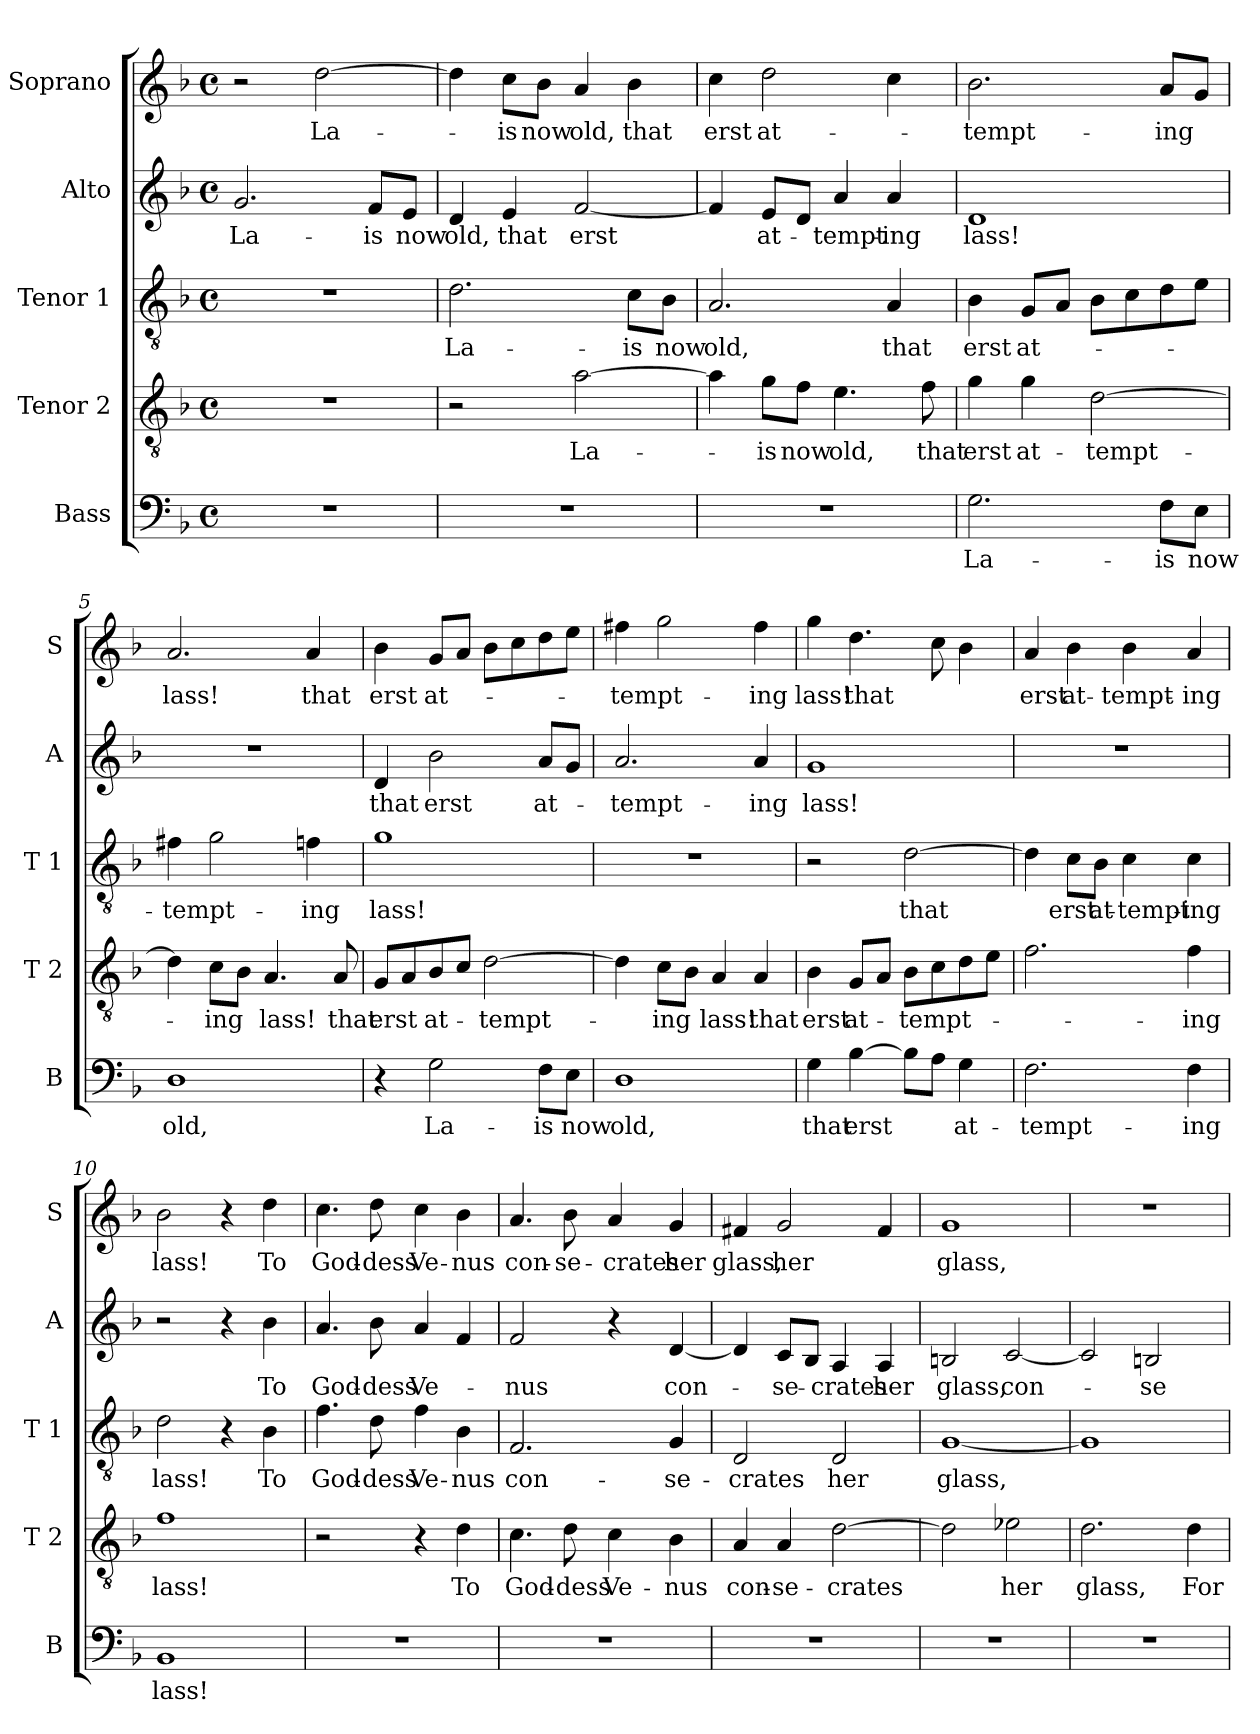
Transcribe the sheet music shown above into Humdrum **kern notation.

**kern	**text	**kern	**text	**kern	**text	**kern	**text	**kern	**text
*part5	*part5	*part4	*part4	*part3	*part3	*part2	*part2	*part1	*part1
*staff5	*staff5	*staff4	*staff4	*staff3	*staff3	*staff2	*staff2	*staff1	*staff1
*I"Bass	*	*I"Tenor 2	*	*I"Tenor 1	*	*I"Alto	*	*I"Soprano	*
*I'B	*	*I'T 2	*	*I'T 1	*	*I'A	*	*I'S	*
*clefF4	*	*clefGv2	*	*clefGv2	*	*clefG2	*	*clefG2	*
*k[b-]	*	*k[b-]	*	*k[b-]	*	*k[b-]	*	*k[b-]	*
*F:	*	*F:	*	*F:	*	*F:	*	*F:	*
*M4/4	*	*M4/4	*	*M4/4	*	*M4/4	*	*M4/4	*
*met(c)	*	*met(c)	*	*met(c)	*	*met(c)	*	*met(c)	*
=1	=1	=1	=1	=1	=1	=1	=1	=1	=1
1r	.	1r	.	1r	.	2.g/	La-	2r	.
.	.	.	.	.	.	.	.	[2dd\	La-
.	.	.	.	.	.	8f/L	-is	.	.
.	.	.	.	.	.	8e/J	now	.	.
=2	=2	=2	=2	=2	=2	=2	=2	=2	=2
1r	.	2r	.	2.d\	La-	4d/	old,	4dd\]	.
.	.	.	.	.	.	4e/	that	8cc\L	-is
.	.	.	.	.	.	.	.	8b-\J	now
.	.	[2a\	La-	.	.	[2f/	erst	4a/	old,
.	.	.	.	8c\L	-is	.	.	4b-\	that
.	.	.	.	8B-\J	now	.	.	.	.
=3	=3	=3	=3	=3	=3	=3	=3	=3	=3
1r	.	4a\]	.	2.A/	old,	4f/]	.	4cc\	erst
.	.	8g\L	-is	.	.	8e/L	at-	2dd\	at-
.	.	8f\J	now	.	.	8d/J	.	.	.
.	.	4.e\	old,	.	.	4a/	-tempt-	.	.
.	.	.	.	4A/	that	4a/	-ing	4cc\	.
.	.	8f\	that	.	.	.	.	.	.
!!LO:LB:g=z
=4	=4	=4	=4	=4	=4	=4	=4	=4	=4
2.G\	La-	4g\	erst	4B-\	erst	1d	lass!	2.b-\	-tempt-
.	.	4g\	at-	8G/L	at-	.	.	.	.
.	.	.	.	8A/J	.	.	.	.	.
.	.	[2d\	-tempt-	8B-\L	.	.	.	.	.
.	.	.	.	8c\	.	.	.	.	.
8F\L	-is	.	.	8d\	.	.	.	8a/L	-ing
8E\J	now	.	.	8e\J	.	.	.	8g/J	.
=5	=5	=5	=5	=5	=5	=5	=5	=5	=5
1D	old,	4d\]	.	4f#X\	-tempt-	1r	.	2.a/	lass!
.	.	8c\L	-ing	2g\	.	.	.	.	.
.	.	8B-\J	.	.	.	.	.	.	.
.	.	4.A/	lass!	.	.	.	.	.	.
.	.	.	.	4fn\	-ing	.	.	4a/	that
.	.	8A/	that	.	.	.	.	.	.
=6	=6	=6	=6	=6	=6	=6	=6	=6	=6
4r	.	8G/L	erst	1g	lass!	4d/	that	4b-\	erst
.	.	8A/	.	.	.	.	.	.	.
2G\	La-	8B-/	at-	.	.	2b-\	erst	8g/L	at-
.	.	8c/J	.	.	.	.	.	8a/J	.
.	.	[2d\	-tempt-	.	.	.	.	8b-\L	.
.	.	.	.	.	.	.	.	8cc\	.
8F\L	-is	.	.	.	.	8a/L	at-	8dd\	.
8E\J	now	.	.	.	.	8g/J	.	8ee\J	.
=7	=7	=7	=7	=7	=7	=7	=7	=7	=7
1D	old,	4d\]	.	1r	.	2.a/	-tempt-	4ff#X\	-tempt-
.	.	8c\L	-ing	.	.	.	.	2gg\	.
.	.	8B-\J	.	.	.	.	.	.	.
.	.	4A/	lass!	.	.	.	.	.	.
.	.	4A/	that	.	.	4a/	-ing	4ff#\	-ing
!!LO:PB:g=z
=8	=8	=8	=8	=8	=8	=8	=8	=8	=8
4G\	that	4B-\	erst	2r	.	1g	lass!	4gg\	lass!
[4B-\	erst	8G/L	at-	.	.	.	.	4.dd\	that
.	.	8A/J	.	.	.	.	.	.	.
8B-\L]	.	8B-\L	-tempt-	[2d\	that	.	.	.	.
8A\J	.	8c\	.	.	.	.	.	8cc\	.
4G\	at-	8d\	.	.	.	.	.	4b-\	.
.	.	8e\J	.	.	.	.	.	.	.
=9	=9	=9	=9	=9	=9	=9	=9	=9	=9
2.F\	-tempt-	2.f\	.	4d\]	.	1r	.	4a/	erst
.	.	.	.	8c\L	erst	.	.	4b-\	at-
.	.	.	.	8B-\J	at-	.	.	.	.
.	.	.	.	4c\	-tempt-	.	.	4b-\	-tempt-
4F\	-ing	4f\	-ing	4c\	-ing	.	.	4a/	-ing
=10	=10	=10	=10	=10	=10	=10	=10	=10	=10
1BB-	lass!	1f	lass!	2d\	lass!	2r	.	2b-\	lass!
.	.	.	.	4r	.	4r	.	4r	.
.	.	.	.	4B-\	To	4b-\	To	4dd\	To
=11	=11	=11	=11	=11	=11	=11	=11	=11	=11
1r	.	2r	.	4.f\	God-	4.a/	God-	4.cc\	God-
.	.	.	.	8d\	-dess	8b-\	-dess	8dd\	-dess
.	.	4r	.	4f\	Ve-	4a/	Ve-	4cc\	Ve-
.	.	4d\	To	4B-\	-nus	4f/	.	4b-\	-nus
!!LO:LB:g=z
=12	=12	=12	=12	=12	=12	=12	=12	=12	=12
1r	.	4.c\	God-	2.F/	con-	2f/	-nus	4.a/	con-
.	.	8d\	-dess	.	.	.	.	8b-\	-se-
.	.	4c\	Ve-	.	.	4r	.	4a/	-crates
.	.	4B-\	-nus	4G/	-se-	[4d/	con-	4g/	her
=13	=13	=13	=13	=13	=13	=13	=13	=13	=13
1r	.	4A/	con-	2D/	-crates	4d/]	.	4f#X/	glass,
.	.	4A/	-se-	.	.	8c/L	-se-	2g/	her
.	.	.	.	.	.	8B-/J	.	.	.
.	.	[2d\	-crates	2D/	her	4A/	-crates	.	.
.	.	.	.	.	.	4A/	her	4f#/	.
=14	=14	=14	=14	=14	=14	=14	=14	=14	=14
1r	.	2d\]	.	[1G	glass,	2Bn/	glass,	1g	glass,
.	.	2e-X\	her	.	.	[2c/	con-	.	.
=15	=15	=15	=15	=15	=15	=15	=15	=15	=15
1r	.	2.d\	glass,	1G]	.	2c/]	.	1r	.
.	.	.	.	.	.	2Bn/	-se-	.	.
.	.	4d\	For	.	.	.	.	.	.
=	=	=	=	=	=	=	=	=	=
*-	*-	*-	*-	*-	*-	*-	*-	*-	*-
